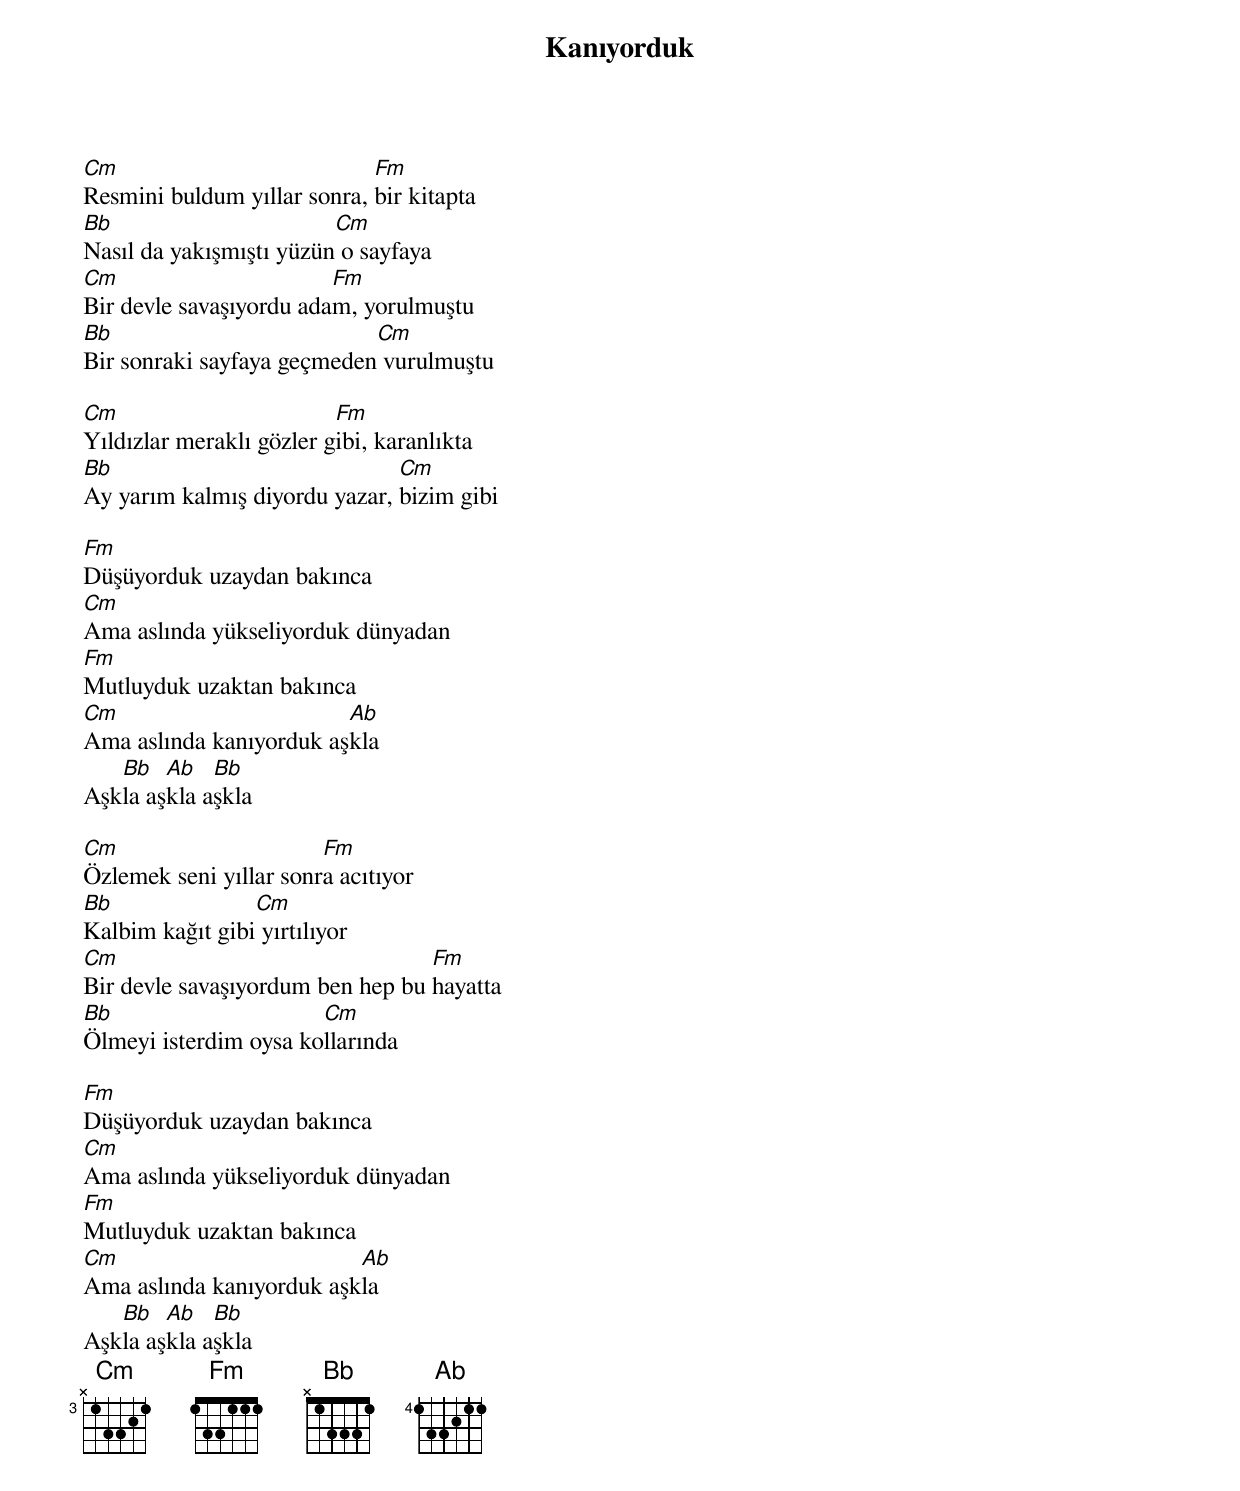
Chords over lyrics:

{title: Kanıyorduk}
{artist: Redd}

Cm                           Fm
Resmini buldum yıllar sonra, bir kitapta
Bb                       Cm
Nasıl da yakışmıştı yüzün o sayfaya
Cm                       Fm
Bir devle savaşıyordu adam, yorulmuştu
Bb                          Cm
Bir sonraki sayfaya geçmeden vurulmuştu

Cm                        Fm
Yıldızlar meraklı gözler gibi, karanlıkta
Bb                             Cm
Ay yarım kalmış diyordu yazar, bizim gibi

Fm
Düşüyorduk uzaydan bakınca
Cm
Ama aslında yükseliyorduk dünyadan
Fm
Mutluyduk uzaktan bakınca
Cm                       Ab
Ama aslında kanıyorduk aşkla
   Bb   Ab   Bb
Aşkla aşkla aşkla

Cm                      Fm
Özlemek seni yıllar sonra acıtıyor
Bb               Cm
Kalbim kağıt gibi yırtılıyor
Cm                                Fm
Bir devle savaşıyordum ben hep bu hayatta
Bb                     Cm
Ölmeyi isterdim oysa kollarında

Fm
Düşüyorduk uzaydan bakınca
Cm
Ama aslında yükseliyorduk dünyadan
Fm
Mutluyduk uzaktan bakınca
Cm                        Ab
Ama aslında kanıyorduk aşkla
   Bb   Ab   Bb
Aşkla aşkla aşkla
